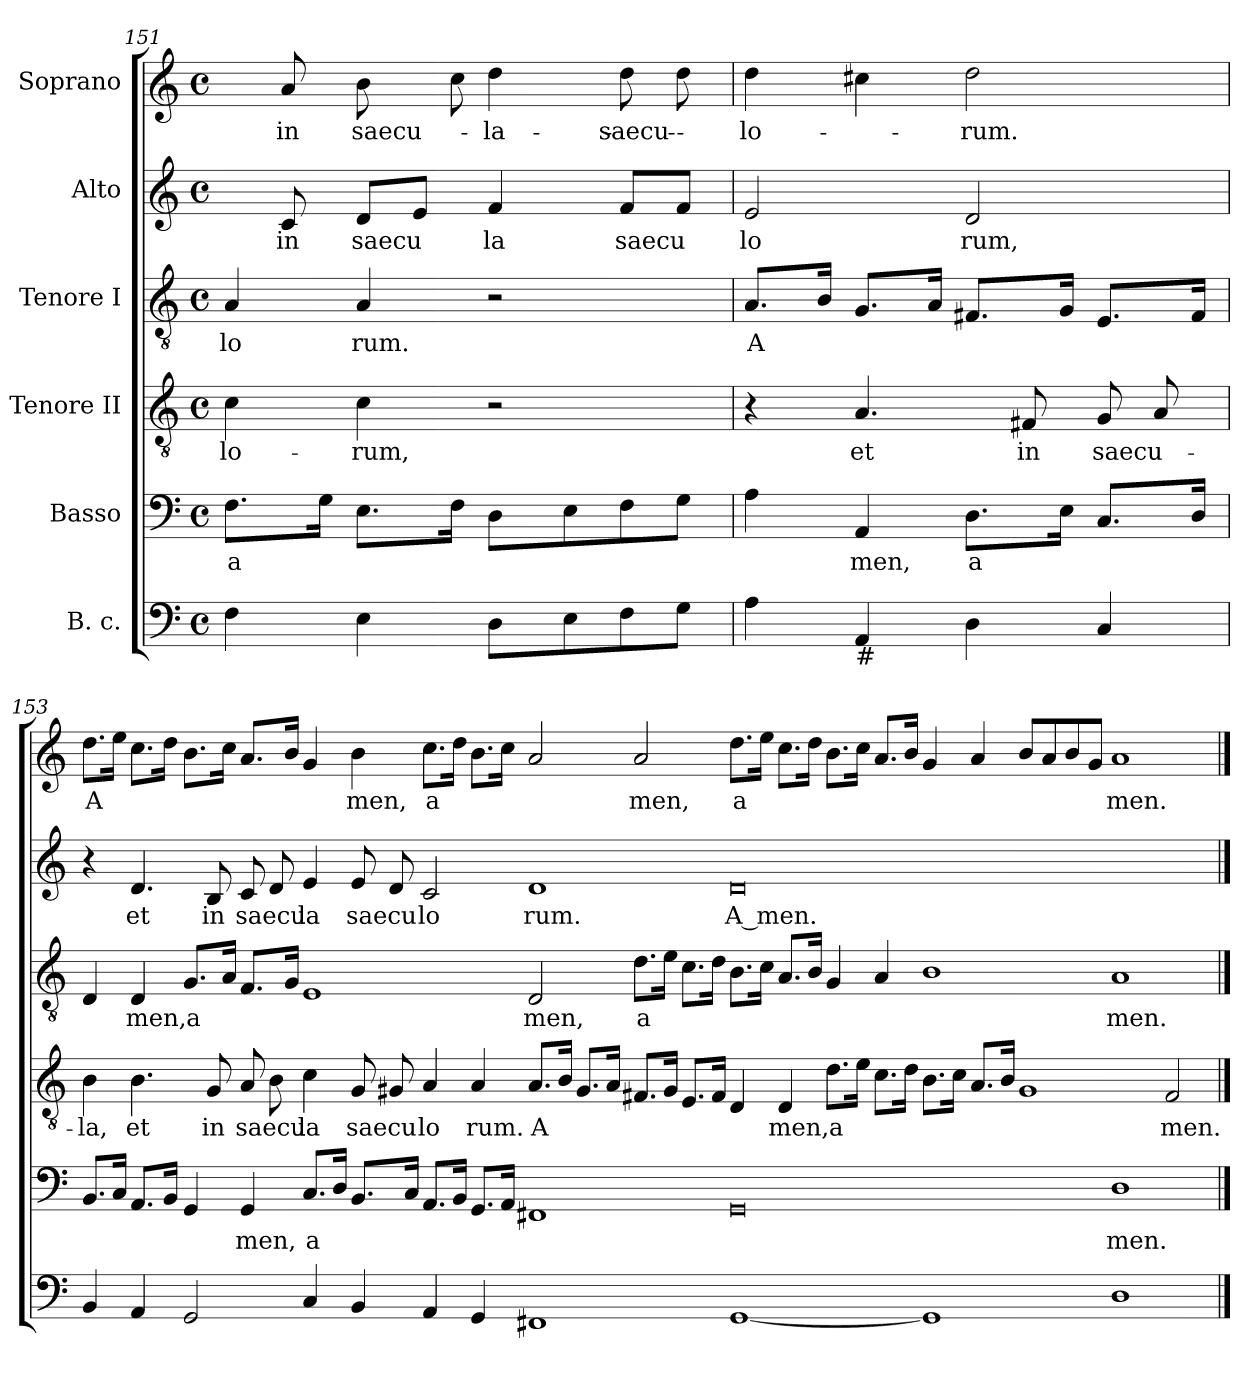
**kern	**kern	**text	**kern	**text	**kern	**text	**kern	**text	**kern	**text
*part6	*part5	*part5	*part4	*part4	*part3	*part3	*part2	*part2	*part1	*part1
*staff6	*staff5	*staff5	*staff4	*staff4	*staff3	*staff3	*staff2	*staff2	*staff1	*staff1
*I"B. c.	*I"Basso	*	*I"Tenore II	*	*I"Tenore I	*	*I"Alto	*	*I"Soprano	*
*clefF4	*clefF4	*	*clefGv2	*	*clefGv2	*	*clefG2	*	*clefG2	*
*k[]	*k[]	*	*k[]	*	*k[]	*	*k[]	*	*k[]	*
*C:	*C:	*	*C:	*	*C:	*	*C:	*	*C:	*
*M4/4	*M4/4	*	*M4/4	*	*M4/4	*	*M4/4	*	*M4/4	*
*met(c)	*met(c)	*	*met(c)	*	*met(c)	*	*met(c)	*	*met(c)	*
=151	=151	=151	=151	=151	=151	=151	=151	=151	=151	=151
!	!	!LO:LY:b	!	!LO:LY:b	!	!LO:LY:b	!	!	!	!
*	*	*	*	*	*	*	*	*	*^	*
4F\	8.F\L	a	4c\	-lo-	4A/	lo	8ryy	.	8ryy	2ryy	.
!	!	!	!	!	!	!	!	!LO:LY:b	!	!	!LO:LY:b
.	.	.	.	.	.	.	8c/	in	8a/	.	in
.	16G\Jk	.	.	.	.	.	.	.	.	.	.
!	!	!	!	!LO:LY:b	!	!LO:LY:b	!	!LO:LY:b	!	!	!LO:LY:b
4E\	8.E\L	.	4c\	-rum,	4A/	rum.	8d/L	saecu	8b\	.	saecu-
.	.	.	.	.	.	.	8e/J	.	16ryy	.	.
.	16F\Jk	.	.	.	.	.	.	.	8cc\	.	.
!	!	!	!	!	!	!	!	!LO:LY:b	!	!	!LO:LY:b
8D\L	8D\L	.	2r	.	2r	.	4f/	la	.	4dd\	-la
.	.	.	.	.	.	.	.	.	4..ryy	.	.
8E\	8E\	.	.	.	.	.	.	.	.	.	.
!	!	!	!	!	!	!	!	!LO:LY:b	!	!	!LO:LY:b
8F\	8F\	.	.	.	.	.	8f/L	saecu	.	8dd\	saecu-
8G\J	8G\J	.	.	.	.	.	8f/J	.	.	8dd\	.
=152	=152	=152	=152	=152	=152	=152	=152	=152	=152	=152	=152
!	!	!	!	!	!	!LO:LY:b	!	!LO:LY:b	!	!	!LO:LY:b
*	*	*	*	*	*	*	*	*	*v	*v	*
4A\	4A\	.	4r	.	8.A/L	A	2e/	lo	4dd\	-lo-
.	.	.	.	.	16B/Jk	.	.	.	.	.
!LO:TX:b:t=#	!	!	!	!	!	!	!	!	!	!
!	!	!LO:LY:b	!	!LO:LY:b	!	!	!	!	!	!
4AA/	4AA/	men,	4.A/	et	8.G/L	.	.	.	4cc#X\	.
.	.	.	.	.	16A/Jk	.	.	.	.	.
!	!	!LO:LY:b	!	!	!	!	!	!LO:LY:b	!	!LO:LY:b
4D\	8.D\L	a	.	.	8.F#X/L	.	2d/	rum,	2dd\	-rum.
!	!	!	!	!LO:LY:b	!	!	!	!	!	!
.	.	.	8F#X/	in	.	.	.	.	.	.
.	16E\Jk	.	.	.	16G/Jk	.	.	.	.	.
!	!	!	!	!LO:LY:b	!	!	!	!	!	!
4C/	8.C/L	.	8G/	saecu-	8.E/L	.	.	.	.	.
.	.	.	8A/	.	.	.	.	.	.	.
.	16D/Jk	.	.	.	16F#/Jk	.	.	.	.	.
!!LO:LB:g=z
=153	=153	=153	=153	=153	=153	=153	=153	=153	=153	=153
!	!	!	!	!LO:LY:b	!	!	!	!	!	!LO:LY:b
4BB/	8.BB/L	.	4B\	-la,	4D/	.	4r	.	8.dd\L	A
.	16C/Jk	.	.	.	.	.	.	.	16ee\Jk	.
!	!	!	!	!LO:LY:b	!	!LO:LY:b	!	!LO:LY:b	!	!
4AA/	8.AA/L	.	4.B\	et	4D/	men,	4.d/	et	8.cc\L	.
.	16BB/Jk	.	.	.	.	.	.	.	16dd\Jk	.
!	!	!	!	!	!	!LO:LY:b	!	!	!	!
2GG/	4GG/	.	.	.	8.G/L	a	.	.	8.b\L	.
!	!	!	!	!LO:LY:b	!	!	!	!LO:LY:b	!	!
.	.	.	8G/	in	.	.	8B/	in	.	.
.	.	.	.	.	16A/Jk	.	.	.	16cc\Jk	.
!	!	!LO:LY:b	!	!LO:LY:b	!	!	!	!LO:LY:b	!	!
.	4GG/	men,	8A/	saecu	8.F/L	.	8c/	saecu	8.a/L	.
.	.	.	8B\	.	.	.	8d/	.	.	.
.	.	.	.	.	16G/Jk	.	.	.	16b/Jk	.
!	!	!LO:LY:b	!	!LO:LY:b	!	!	!	!LO:LY:b	!	!
4C/	8.C/L	a	4c\	la	1E	.	4e/	la	4g/	.
.	16D/Jk	.	.	.	.	.	.	.	.	.
!	!	!	!	!LO:LY:b	!	!	!	!LO:LY:b	!	!LO:LY:b
4BB/	8.BB/L	.	8G/	saecu	.	.	8e/	saecu	4b\	men,
.	.	.	8G#X/	.	.	.	8d/	.	.	.
.	16C/Jk	.	.	.	.	.	.	.	.	.
!	!	!	!	!LO:LY:b	!	!	!	!LO:LY:b	!	!LO:LY:b
4AA/	8.AA/L	.	4A/	lo	.	.	2c/	lo	8.cc\L	a
.	16BB/Jk	.	.	.	.	.	.	.	16dd\Jk	.
!	!	!	!	!LO:LY:b	!	!	!	!	!	!
4GG/	8.GG/L	.	4A/	rum.	.	.	.	.	8.b\L	.
.	16AA/Jk	.	.	.	.	.	.	.	16cc\Jk	.
!	!	!	!	!LO:LY:b	!	!LO:LY:b	!	!LO:LY:b	!	!
1FF#X	1FF#X	.	8.A/L	A	2D/	men,	1d	rum.	2a/	.
.	.	.	16B/Jk	.	.	.	.	.	.	.
.	.	.	8.G#/L	.	.	.	.	.	.	.
.	.	.	16A/Jk	.	.	.	.	.	.	.
!	!	!	!	!	!	!LO:LY:b	!	!	!	!LO:LY:b
.	.	.	8.F#X/L	.	8.d\L	a	.	.	2a/	men,
.	.	.	16G#/Jk	.	16e\Jk	.	.	.	.	.
.	.	.	8.E/L	.	8.c\L	.	.	.	.	.
.	.	.	16F#/Jk	.	16d\Jk	.	.	.	.	.
!	!	!	!	!	!	!	!	!LO:LY:b	!	!LO:LY:b
[<1GG	0GG	.	4D/	.	8.B\L	.	0d	A men.	8.dd\L	a
.	.	.	.	.	16c\Jk	.	.	.	16ee\Jk	.
!	!	!	!	!LO:LY:b	!	!	!	!	!	!
.	.	.	4D/	men,	8.A/L	.	.	.	8.cc\L	.
.	.	.	.	.	16B/Jk	.	.	.	16dd\Jk	.
!	!	!	!	!LO:LY:b	!	!	!	!	!	!
.	.	.	8.d\L	a	4G/	.	.	.	8.b\L	.
.	.	.	16e\Jk	.	.	.	.	.	16cc\Jk	.
.	.	.	8.c\L	.	4A/	.	.	.	8.a/L	.
.	.	.	16d\Jk	.	.	.	.	.	16b/Jk	.
1GG]	.	.	8.B\L	.	1B	.	.	.	4g/	.
.	.	.	16c\Jk	.	.	.	.	.	.	.
.	.	.	8.A/L	.	.	.	.	.	4a/	.
.	.	.	16B/Jk	.	.	.	.	.	.	.
.	.	.	1G#	.	.	.	.	.	8b/L	.
.	.	.	.	.	.	.	.	.	8a/	.
.	.	.	.	.	.	.	.	.	8b/	.
.	.	.	.	.	.	.	.	.	8g/J	.
!	!	!LO:LY:b	!	!	!	!LO:LY:b	!	!	!	!LO:LY:b
1D	1D	men.	.	.	1A	men.	1ryy	.	1a	men.
!	!	!	!	!LO:LY:b	!	!	!	!	!	!
.	.	.	2F#/	men.	.	.	.	.	.	.
==	==	==	==	==	==	==	==	==	==	==
*-	*-	*-	*-	*-	*-	*-	*-	*-	*-	*-
